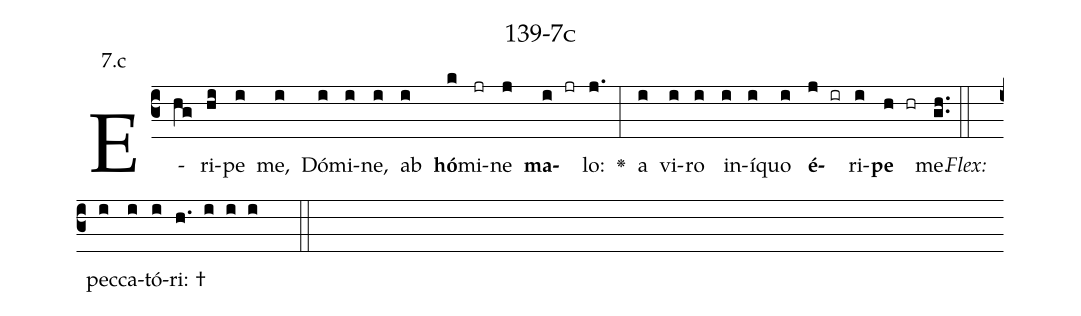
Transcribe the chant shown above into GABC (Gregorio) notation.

name: 139-7c;
annotation: 7.c;
%%
(c3)E(hg)ri(hi)pe(i) me,(i) Dó(i)mi(i)ne,(i) ab(i) <b>hó</b>(k)mi(jr)ne(j) <b>ma</b>(i jr)lo:(j.) <v>\greheightstar</v>(:) a(i) vi(i)ro(i) in(i)í(i)quo(i) <b>é</b>(j ir)ri(i)<b>pe</b>(h hr) me.(gh..) (::)
<i>Flex:</i>()  pec(i)ca(i)tó(i)ri: †(h. i i i  ::)

%E(i) u(i) o(j) u(i) a(h) e.(gh..) (::)
